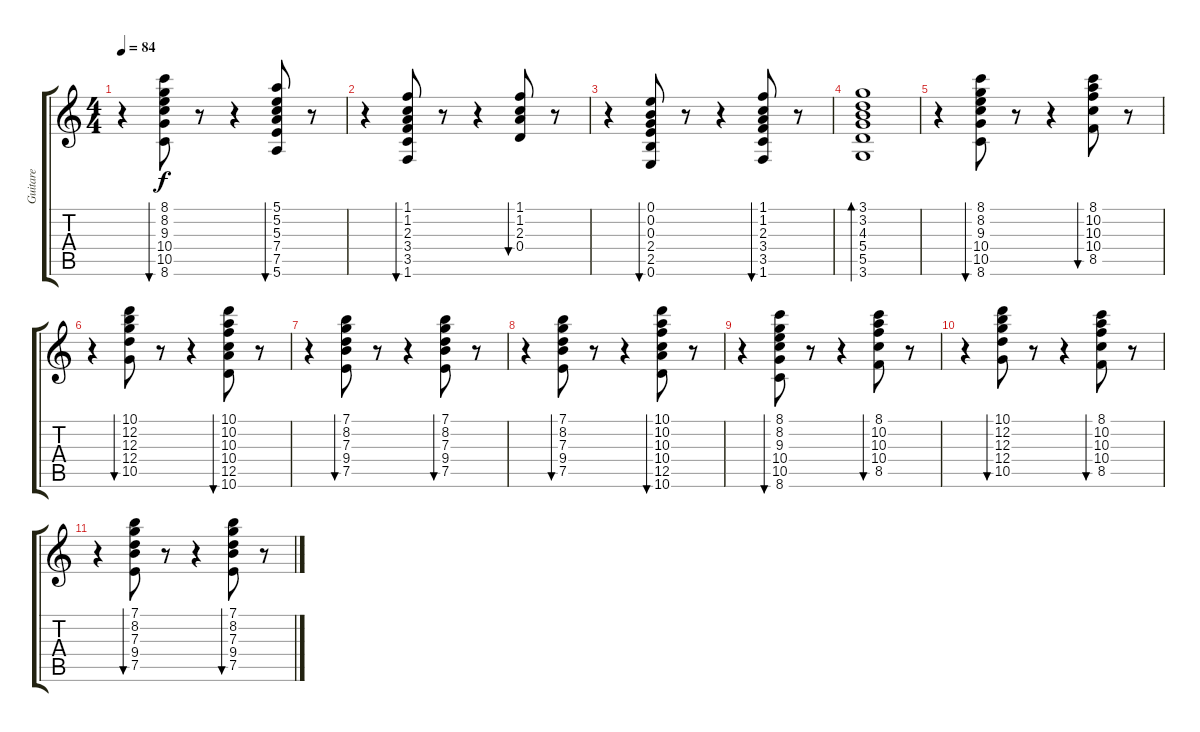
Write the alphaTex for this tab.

\track ("Guitare " "Guitare ") {instrument electricguitarclean}
\staff {score tabs}
\tuning (E4 B3 G3 D3 A2 E2) {hide}
\ts (4 4)
\tempo 84
\clef g2
\ks c
r.4{dy f} (8.1 8.2 9.3 10.4 10.5 8.6).8{bu 30} r.8 r.4 (5.1 5.2 5.3 7.4 7.5 5.6).8{bu 30} r.8 |
r.4 (1.1 1.2 2.3 3.4 3.5 1.6).8{bu 30} r.8 r.4 (1.1 1.2 2.3 0.4).8{bu 30} r.8 |
r.4 (0.1 0.2 0.3 2.4 2.5 0.6).8{bu 30} r.8 r.4 (1.1 1.2 2.3 3.4 3.5 1.6).8{bu 30} r.8 |
(3.1 3.2 4.3 5.4 5.5 3.6).1{bd 30} |
\section ("" "")
r.4 (8.1 8.2 9.3 10.4 10.5 8.6).8{bu 30} r.8 r.4 (8.1 10.2 10.3 10.4 8.5).8{bu 30} r.8 |
r.4 (10.1 12.2 12.3 12.4 10.5).8{bu 30} r.8 r.4 (10.1 10.2 10.3 10.4 12.5 10.6).8{bu 30} r.8 |
r.4 (7.1 8.2 7.3 9.4 7.5).8{bu 30} r.8 r.4 (7.1 8.2 7.3 9.4 7.5).8{bu 30} r.8 |
r.4 (7.1 8.2 7.3 9.4 7.5).8{bu 30} r.8 r.4 (10.1 10.2 10.3 10.4 12.5 10.6).8{bu 30} r.8 |
r.4 (8.1 8.2 9.3 10.4 10.5 8.6).8{bu 30} r.8 r.4 (8.1 10.2 10.3 10.4 8.5).8{bu 30} r.8 |
r.4 (10.1 12.2 12.3 12.4 10.5).8{bu 30} r.8 r.4 (8.1 10.2 10.3 10.4 8.5).8{bu 30} r.8 |
r.4 (7.1 8.2 7.3 9.4 7.5).8{bu 30} r.8 r.4 (7.1 8.2 7.3 9.4 7.5).8{bu 30} r.8
